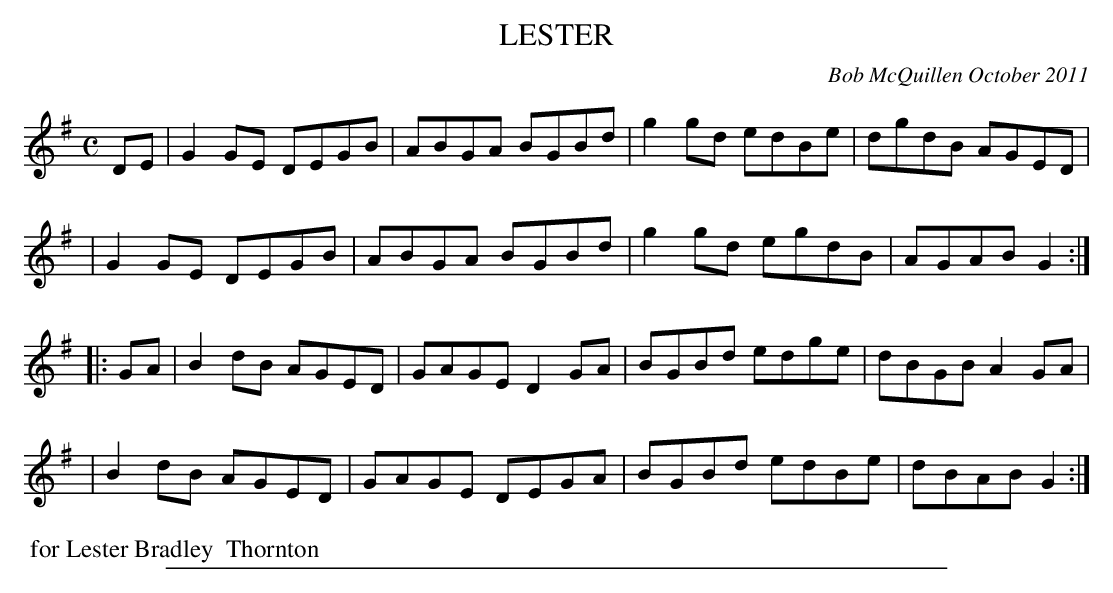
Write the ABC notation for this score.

X:1
T: LESTER
C: Bob McQuillen October 2011
M: C
L: 1/8
K: G
DE \
| G2GE DEGB | ABGA BGBd | g2gd edBe | dgdB AGED |
| G2GE DEGB | ABGA BGBd | g2gd egdB | AGAB G2 :|
|: GA \
| B2dB AGED | GAGE D2GA | BGBd edge | dBGB A2GA |
| B2dB AGED | GAGE DEGA | BGBd edBe | dBAB G2 :|
